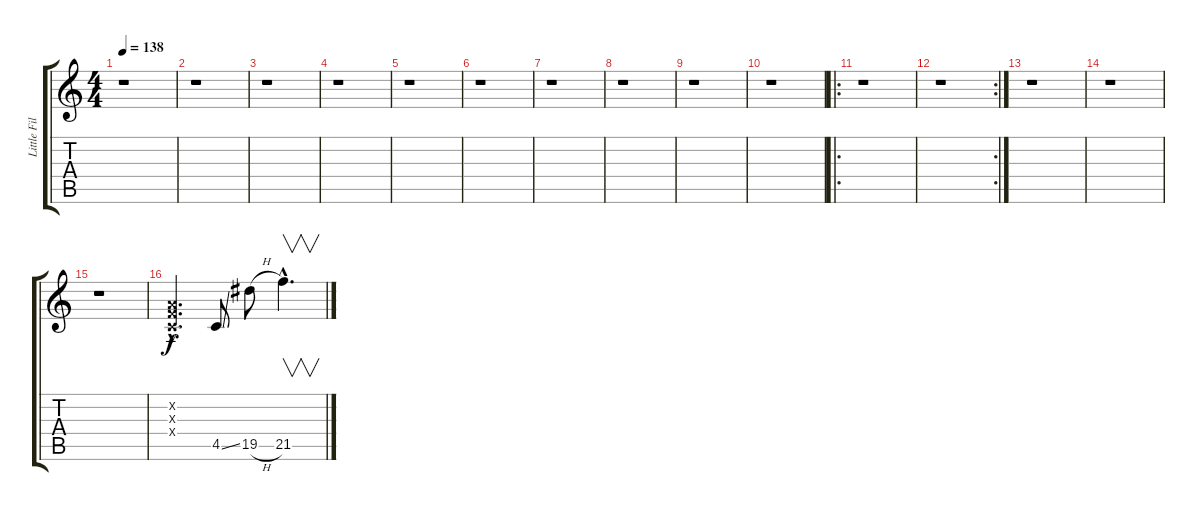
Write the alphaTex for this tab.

\track ("Little Fill's" "Little Fil") {instrument distortionguitar}
\staff {score tabs}
\tuning (Eb4 Bb3 Gb3 Db3 Ab2 Eb2) {hide}
\ts (4 4)
\tempo 138
\clef g2
\ks c
r.1{dy f} |
r.1 |
r.1 |
r.1 |
r.1 |
r.1 |
r.1 |
r.1 |
r.1 |
r.1 |
\ro
r.1 |
\rc 2
r.1 |
r.1 |
r.1 |
r.1 |
(-1.2{hac x} -1.3{hac x} -1.4{hac x}).4{d} 4.5{ss}.8 19.5{h}.8 21.5{hac}.4{v d}
